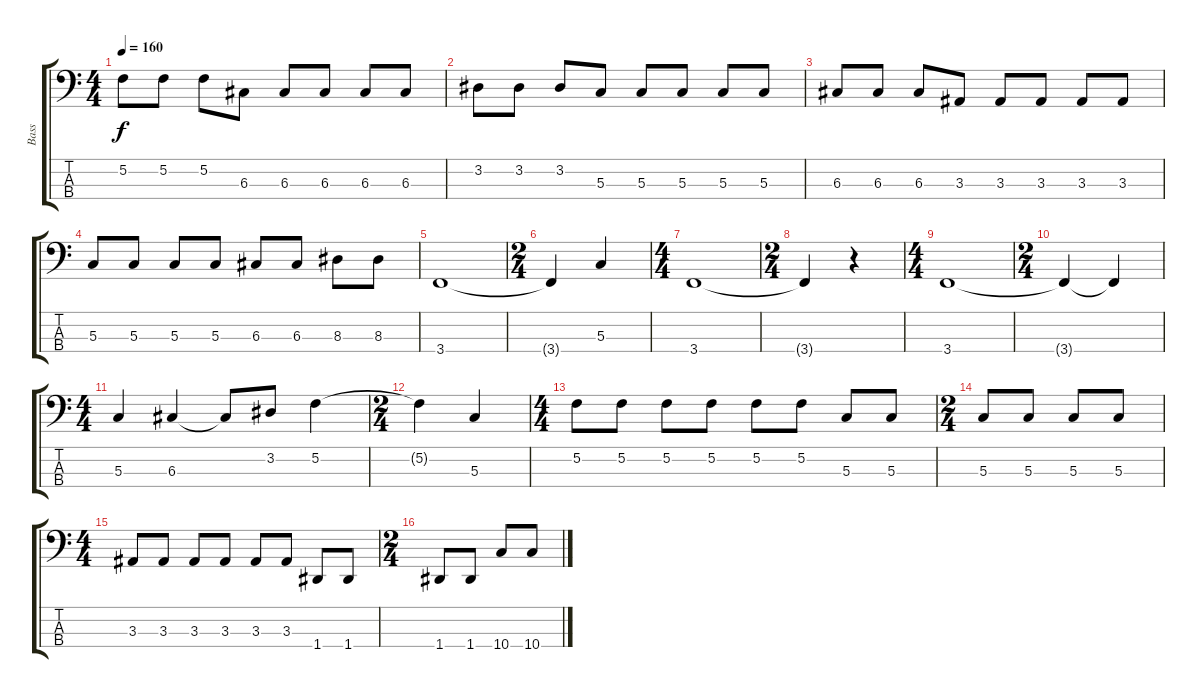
\track ("Bass" "Bass") {instrument electricbassfinger}
\staff {score tabs}
\tuning (F2 C2 G1 D1) {hide}
\ts (4 4)
\tempo 160
\clef f4
\ks c
5.2.8{dy f} 5.2.8 5.2.8 6.3.8 6.3.8 6.3.8 6.3.8 6.3.8 |
3.2.8 3.2.8 3.2.8 5.3.8 5.3.8 5.3.8 5.3.8 5.3.8 |
6.3.8 6.3.8 6.3.8 3.3.8 3.3.8 3.3.8 3.3.8 3.3.8 |
5.3.8 5.3.8 5.3.8 5.3.8 6.3.8 6.3.8 8.3.8 8.3.8 |
3.4.1 |
\ts (2 4)
3.4{t}.4 5.3.4 |
\ts (4 4)
3.4.1 |
\ts (2 4)
3.4{t}.4 r.4 |
\ts (4 4)
3.4.1 |
\ts (2 4)
3.4{t}.4 3.4{t}.4 |
\ts (4 4)
5.3.4 6.3.4 6.3{t}.8 3.2.8 5.2.4 |
\ts (2 4)
5.2{t}.4 5.3.4 |
\ts (4 4)
5.2.8 5.2.8 5.2.8 5.2.8 5.2.8 5.2.8 5.3.8 5.3.8 |
\ts (2 4)
5.3.8 5.3.8 5.3.8 5.3.8 |
\ts (4 4)
3.3.8 3.3.8 3.3.8 3.3.8 3.3.8 3.3.8 1.4.8 1.4.8 |
\ts (2 4)
1.4.8 1.4.8 10.4.8 10.4.8
